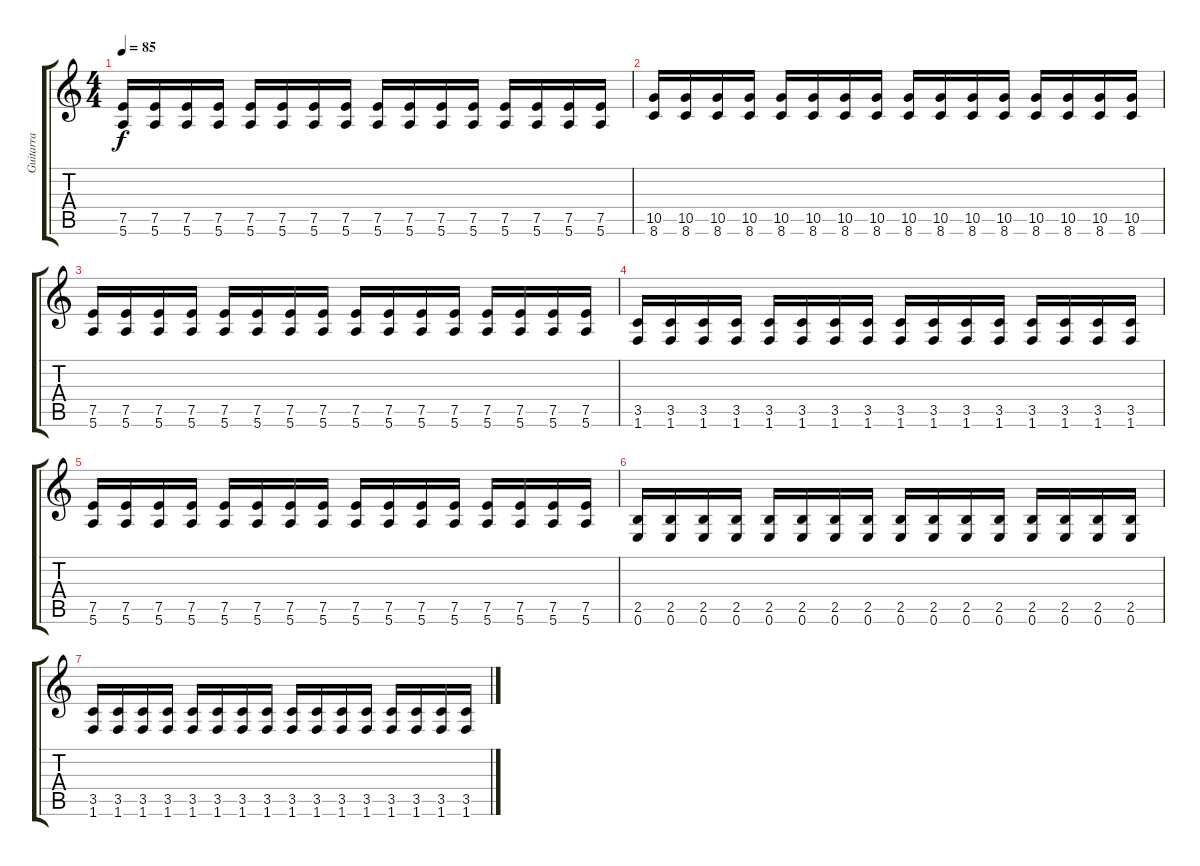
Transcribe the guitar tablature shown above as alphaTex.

\track ("Guitarra" "Guitarra") {instrument distortionguitar}
\staff {score tabs}
\tuning (E4 B3 G3 D3 A2 E2) {hide}
\ts (4 4)
\tempo 85
\clef g2
\ks c
(7.5 5.6).16{dy f} (7.5 5.6).16 (7.5 5.6).16 (7.5 5.6).16 (7.5 5.6).16 (7.5 5.6).16 (7.5 5.6).16 (7.5 5.6).16 (7.5 5.6).16 (7.5 5.6).16 (7.5 5.6).16 (7.5 5.6).16 (7.5 5.6).16 (7.5 5.6).16 (7.5 5.6).16 (7.5 5.6).16 |
(10.5 8.6).16 (10.5 8.6).16 (10.5 8.6).16 (10.5 8.6).16 (10.5 8.6).16 (10.5 8.6).16 (10.5 8.6).16 (10.5 8.6).16 (10.5 8.6).16 (10.5 8.6).16 (10.5 8.6).16 (10.5 8.6).16 (10.5 8.6).16 (10.5 8.6).16 (10.5 8.6).16 (10.5 8.6).16 |
(7.5 5.6).16 (7.5 5.6).16 (7.5 5.6).16 (7.5 5.6).16 (7.5 5.6).16 (7.5 5.6).16 (7.5 5.6).16 (7.5 5.6).16 (7.5 5.6).16 (7.5 5.6).16 (7.5 5.6).16 (7.5 5.6).16 (7.5 5.6).16 (7.5 5.6).16 (7.5 5.6).16 (7.5 5.6).16 |
(3.5 1.6).16 (3.5 1.6).16 (3.5 1.6).16 (3.5 1.6).16 (3.5 1.6).16 (3.5 1.6).16 (3.5 1.6).16 (3.5 1.6).16 (3.5 1.6).16 (3.5 1.6).16 (3.5 1.6).16 (3.5 1.6).16 (3.5 1.6).16 (3.5 1.6).16 (3.5 1.6).16 (3.5 1.6).16 |
(7.5 5.6).16 (7.5 5.6).16 (7.5 5.6).16 (7.5 5.6).16 (7.5 5.6).16 (7.5 5.6).16 (7.5 5.6).16 (7.5 5.6).16 (7.5 5.6).16 (7.5 5.6).16 (7.5 5.6).16 (7.5 5.6).16 (7.5 5.6).16 (7.5 5.6).16 (7.5 5.6).16 (7.5 5.6).16 |
(2.5 0.6).16 (2.5 0.6).16 (2.5 0.6).16 (2.5 0.6).16 (2.5 0.6).16 (2.5 0.6).16 (2.5 0.6).16 (2.5 0.6).16 (2.5 0.6).16 (2.5 0.6).16 (2.5 0.6).16 (2.5 0.6).16 (2.5 0.6).16 (2.5 0.6).16 (2.5 0.6).16 (2.5 0.6).16 |
(3.5 1.6).16 (3.5 1.6).16 (3.5 1.6).16 (3.5 1.6).16 (3.5 1.6).16 (3.5 1.6).16 (3.5 1.6).16 (3.5 1.6).16 (3.5 1.6).16 (3.5 1.6).16 (3.5 1.6).16 (3.5 1.6).16 (3.5 1.6).16 (3.5 1.6).16 (3.5 1.6).16 (3.5 1.6).16
